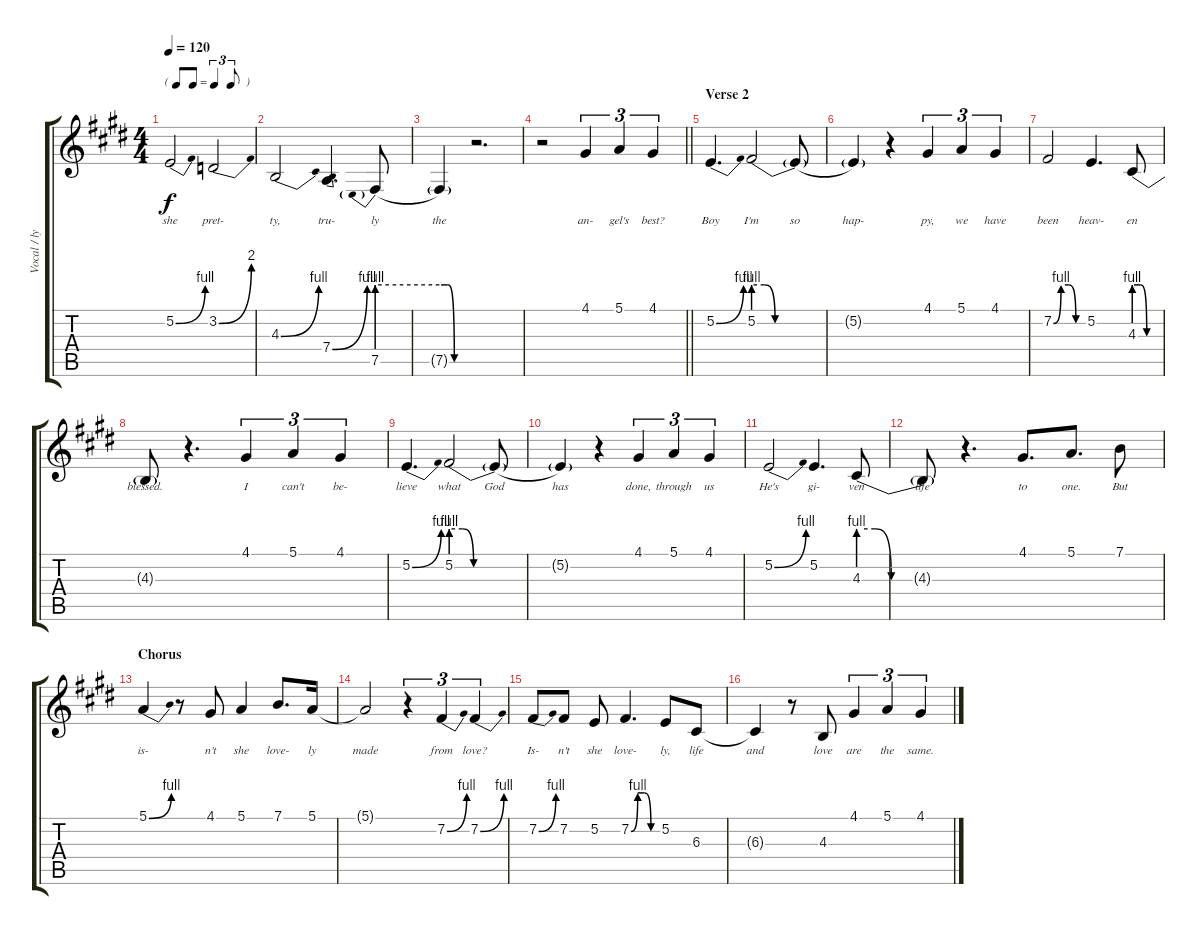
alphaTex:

\track ("Vocal / lyrics" "Vocal / ly") {mute instrument shakuhachi}
\staff {score tabs}
\tuning (E4 B3 G3 D3 A2 E2) {hide}
\ts (4 4)
\tf triplet8th
\tempo 120
\clef g2
\ks e
5.2{be (bend 0 0 60 4)}.2{lyrics (0 "she") lyrics (1 "") lyrics (2 "") lyrics (3 "") lyrics (4 "") dy f} 3.2{be (bend 0 0 60 8)}.2{lyrics (0 "pret-") lyrics (1 "") lyrics (2 "") lyrics (3 "") lyrics (4 "")} |
4.3{be (bend 0 0 60 4)}.2{lyrics (0 "ty,") lyrics (1 "") lyrics (2 "") lyrics (3 "") lyrics (4 "")} 7.4{be (bend 0 0 60 4)}.4{d lyrics (0 "tru-") lyrics (1 "") lyrics (2 "") lyrics (3 "") lyrics (4 "")} 7.5{be (prebend 0 4 60 4)}.8{lyrics (0 "ly") lyrics (1 "") lyrics (2 "") lyrics (3 "") lyrics (4 "")} |
7.5{be (custom 0 4 15 4 30 0 60 0) t}.4{lyrics (0 "the") lyrics (1 "") lyrics (2 "") lyrics (3 "") lyrics (4 "")} r.2{d} |
\barLineRight lightlight
r.2 4.1.4{tu (3 2) lyrics (0 "an-") lyrics (1 "") lyrics (2 "") lyrics (3 "") lyrics (4 "")} 5.1.4{tu (3 2) lyrics (0 "gel's") lyrics (1 "") lyrics (2 "") lyrics (3 "") lyrics (4 "")} 4.1.4{tu (3 2) lyrics (0 "best?") lyrics (1 "") lyrics (2 "") lyrics (3 "") lyrics (4 "")} |
\section ("" "Verse 2")
5.2{be (bend 0 0 60 4)}.4{d lyrics (0 "Boy") lyrics (1 "") lyrics (2 "") lyrics (3 "") lyrics (4 "")} 5.2{be (custom 0 4 15 4 30 0 60 0)}.2{lyrics (0 "I'm") lyrics (1 "") lyrics (2 "") lyrics (3 "") lyrics (4 "")} 5.2{be (hold 0 0 60 0) t}.8{lyrics (0 "so") lyrics (1 "") lyrics (2 "") lyrics (3 "") lyrics (4 "")} |
5.2{be (hold 0 0 60 0) t}.4{lyrics (0 "hap-") lyrics (1 "") lyrics (2 "") lyrics (3 "") lyrics (4 "")} r.4 4.1.4{tu (3 2) lyrics (0 "py,") lyrics (1 "") lyrics (2 "") lyrics (3 "") lyrics (4 "")} 5.1.4{tu (3 2) lyrics (0 "we") lyrics (1 "") lyrics (2 "") lyrics (3 "") lyrics (4 "")} 4.1.4{tu (3 2) lyrics (0 "have") lyrics (1 "") lyrics (2 "") lyrics (3 "") lyrics (4 "")} |
7.2{be (custom 0 0 15 4 30 4 45 0 60 0)}.2{lyrics (0 "been") lyrics (1 "") lyrics (2 "") lyrics (3 "") lyrics (4 "")} 5.2.4{d lyrics (0 "heav-") lyrics (1 "") lyrics (2 "") lyrics (3 "") lyrics (4 "")} 4.3{be (custom 0 4 15 4 30 0 60 0)}.8{lyrics (0 "en") lyrics (1 "") lyrics (2 "") lyrics (3 "") lyrics (4 "")} |
4.3{be (hold 0 0 60 0) t}.8{lyrics (0 "blessed.") lyrics (1 "") lyrics (2 "") lyrics (3 "") lyrics (4 "")} r.4{d} 4.1.4{tu (3 2) lyrics (0 "I") lyrics (1 "") lyrics (2 "") lyrics (3 "") lyrics (4 "")} 5.1.4{tu (3 2) lyrics (0 "can't") lyrics (1 "") lyrics (2 "") lyrics (3 "") lyrics (4 "")} 4.1.4{tu (3 2) lyrics (0 "be-") lyrics (1 "") lyrics (2 "") lyrics (3 "") lyrics (4 "")} |
5.2{be (bend 0 0 60 4)}.4{d lyrics (0 "lieve") lyrics (1 "") lyrics (2 "") lyrics (3 "") lyrics (4 "")} 5.2{be (custom 0 4 15 4 30 0 60 0)}.2{lyrics (0 "what") lyrics (1 "") lyrics (2 "") lyrics (3 "") lyrics (4 "")} 5.2{be (hold 0 0 60 0) t}.8{lyrics (0 "God") lyrics (1 "") lyrics (2 "") lyrics (3 "") lyrics (4 "")} |
5.2{be (hold 0 0 60 0) t}.4{lyrics (0 "has") lyrics (1 "") lyrics (2 "") lyrics (3 "") lyrics (4 "")} r.4 4.1.4{tu (3 2) lyrics (0 "done,") lyrics (1 "") lyrics (2 "") lyrics (3 "") lyrics (4 "")} 5.1.4{tu (3 2) lyrics (0 "through") lyrics (1 "") lyrics (2 "") lyrics (3 "") lyrics (4 "")} 4.1.4{tu (3 2) lyrics (0 "us") lyrics (1 "") lyrics (2 "") lyrics (3 "") lyrics (4 "")} |
5.2{be (bend 0 0 60 4)}.2{lyrics (0 "He's") lyrics (1 "") lyrics (2 "") lyrics (3 "") lyrics (4 "")} 5.2.4{d lyrics (0 "gi-") lyrics (1 "") lyrics (2 "") lyrics (3 "") lyrics (4 "")} 4.3{be (custom 0 4 15 4 30 0 60 0)}.8{lyrics (0 "ven") lyrics (1 "") lyrics (2 "") lyrics (3 "") lyrics (4 "")} |
4.3{be (hold 0 0 60 0) t}.8{lyrics (0 "life") lyrics (1 "") lyrics (2 "") lyrics (3 "") lyrics (4 "")} r.4{d} 4.1.8{d lyrics (0 "to") lyrics (1 "") lyrics (2 "") lyrics (3 "") lyrics (4 "")} 5.1.8{d lyrics (0 "one.") lyrics (1 "") lyrics (2 "") lyrics (3 "") lyrics (4 "")} 7.1.8{lyrics (0 "But") lyrics (1 "") lyrics (2 "") lyrics (3 "") lyrics (4 "")} |
\section ("" "Chorus")
5.1{be (bend 0 0 60 4)}.4{lyrics (0 "is-") lyrics (1 "") lyrics (2 "") lyrics (3 "") lyrics (4 "")} r.8 4.1.8{lyrics (0 "n't") lyrics (1 "") lyrics (2 "") lyrics (3 "") lyrics (4 "")} 5.1.4{lyrics (0 "she") lyrics (1 "") lyrics (2 "") lyrics (3 "") lyrics (4 "")} 7.1.8{d lyrics (0 "love-") lyrics (1 "") lyrics (2 "") lyrics (3 "") lyrics (4 "")} 5.1.16{lyrics (0 "ly") lyrics (1 "") lyrics (2 "") lyrics (3 "") lyrics (4 "")} |
5.1{t}.2{lyrics (0 "made") lyrics (1 "") lyrics (2 "") lyrics (3 "") lyrics (4 "")} r.4{tu (3 2)} 7.2{be (bend 0 0 60 4)}.4{tu (3 2) lyrics (0 "from") lyrics (1 "") lyrics (2 "") lyrics (3 "") lyrics (4 "")} 7.2{be (bend 0 0 60 4)}.4{tu (3 2) lyrics (0 "love?") lyrics (1 "") lyrics (2 "") lyrics (3 "") lyrics (4 "")} |
7.2{be (bend 0 0 60 4)}.8{lyrics (0 "Is-") lyrics (1 "") lyrics (2 "") lyrics (3 "") lyrics (4 "")} 7.2.8{lyrics (0 "n't") lyrics (1 "") lyrics (2 "") lyrics (3 "") lyrics (4 "")} 5.2.8{lyrics (0 "she") lyrics (1 "") lyrics (2 "") lyrics (3 "") lyrics (4 "")} 7.2{be (custom 0 0 15 4 30 4 45 0 60 0)}.4{d lyrics (0 "love-") lyrics (1 "") lyrics (2 "") lyrics (3 "") lyrics (4 "")} 5.2.8{lyrics (0 "ly,") lyrics (1 "") lyrics (2 "") lyrics (3 "") lyrics (4 "")} 6.3.8{lyrics (0 "life") lyrics (1 "") lyrics (2 "") lyrics (3 "") lyrics (4 "")} |
6.3{t}.4{lyrics (0 "and") lyrics (1 "") lyrics (2 "") lyrics (3 "") lyrics (4 "")} r.8 4.3.8{lyrics (0 "love") lyrics (1 "") lyrics (2 "") lyrics (3 "") lyrics (4 "")} 4.1.4{tu (3 2) lyrics (0 "are") lyrics (1 "") lyrics (2 "") lyrics (3 "") lyrics (4 "")} 5.1.4{tu (3 2) lyrics (0 "the") lyrics (1 "") lyrics (2 "") lyrics (3 "") lyrics (4 "")} 4.1.4{tu (3 2) lyrics (0 "same.") lyrics (1 "") lyrics (2 "") lyrics (3 "") lyrics (4 "")}
